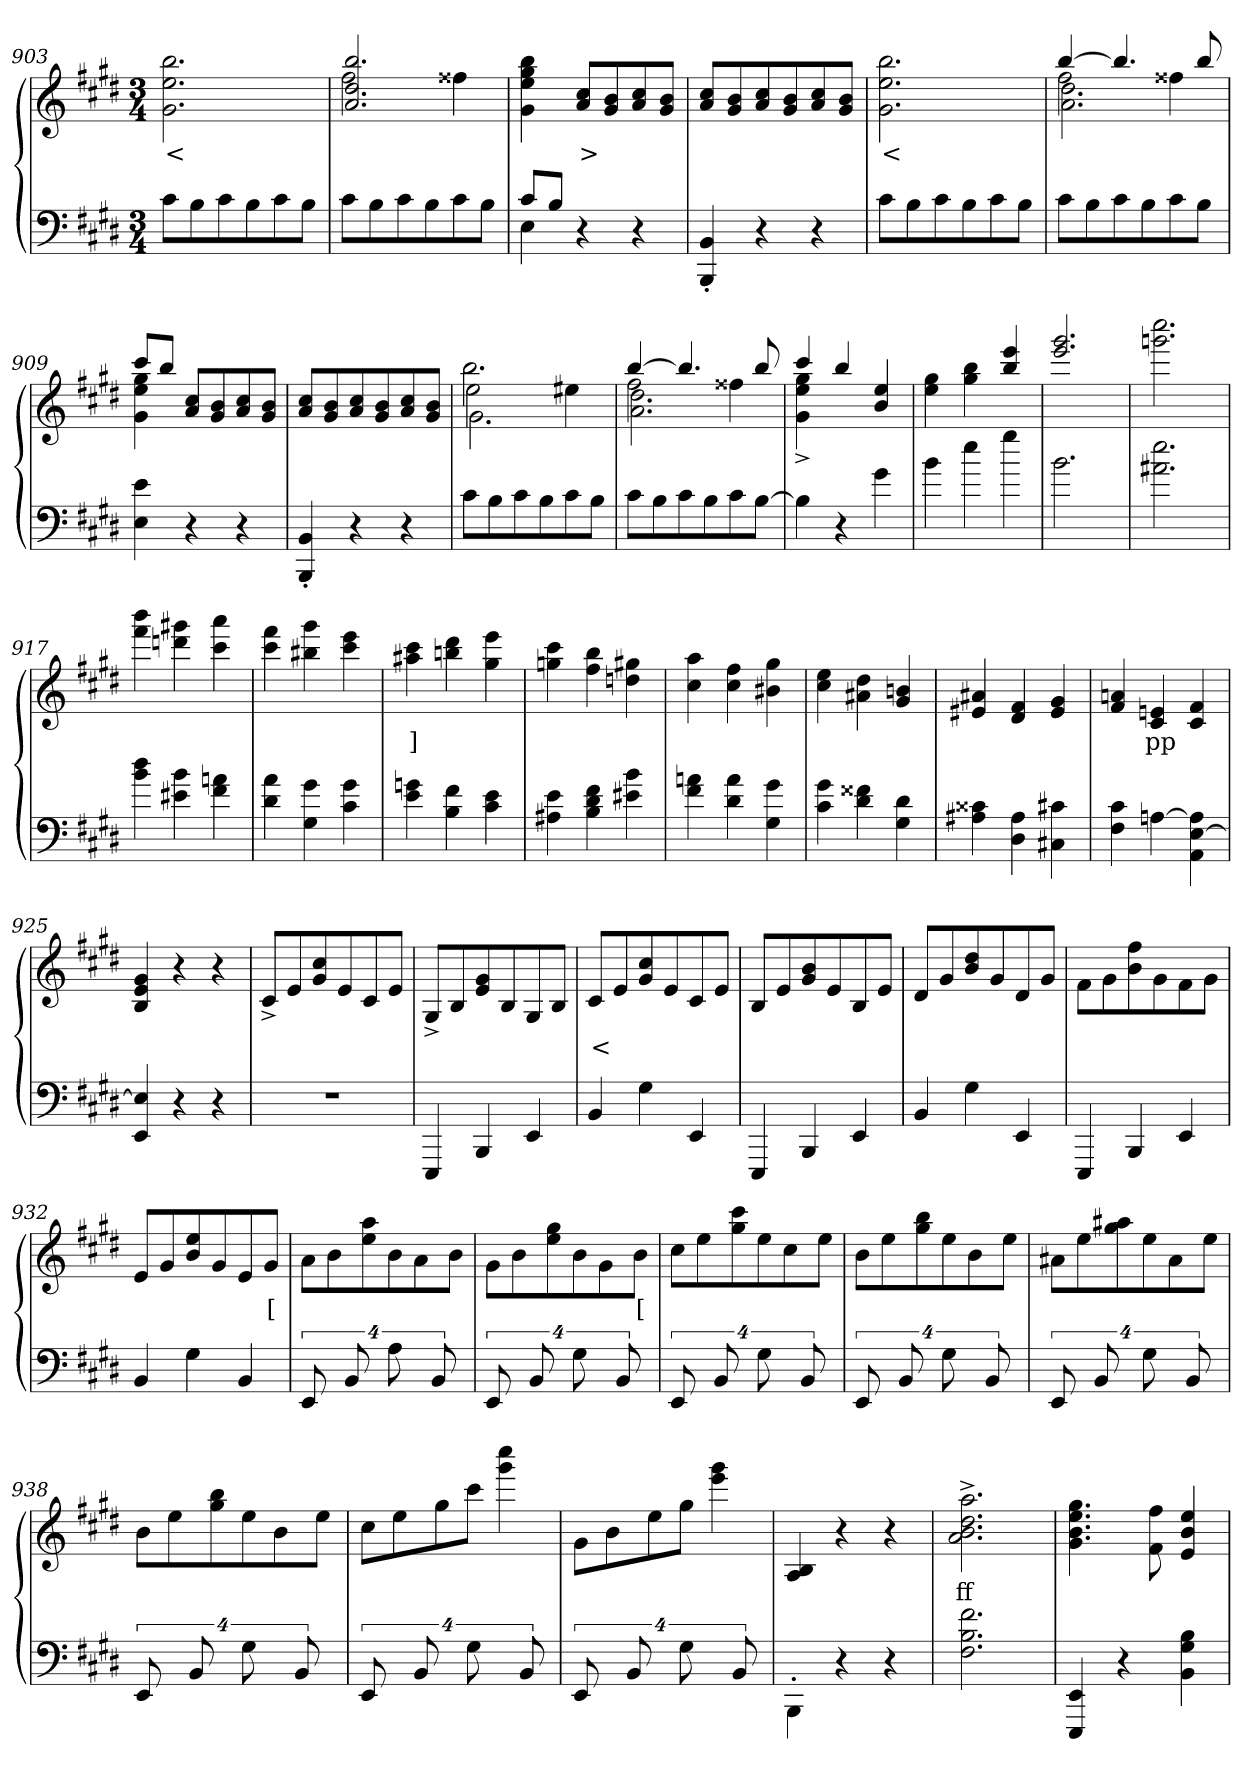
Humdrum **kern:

**kern	**kern	**text
*part2	*part1	*part1
*staff2	*staff1	*staff1
*clefF4	*clefG2	*
*k[f#c#g#d#]	*k[f#c#g#d#]	*
*M3/4	*M3/4	*
=903	=903	=903
8c#L	2.bb 2.ee 2.g#	<
8B	.	.
8c#	.	.
8B	.	.
8c#	.	.
8BJ	.	.
=904	=904	=904
*	*^	*
8c#L	2ff#\	2.bb/ 2.dd#/ 2.a/	.
8B	.	.	.
8c#	.	.	.
8B	.	.	.
8c#	4ff##X\	.	.
8BJ	.	.	.
*	*v	*v	*
=905	=905	=905
*^	*	*
8c#L	4E	4bb 4gg# 4ee 4g#	.
8BJ	.	.	.
2ryy	4r	8cc# 8aL	>
.	.	8b 8g#	.
.	4r	8cc# 8a	.
.	.	8b 8g#J	.
*v	*v	*	*
=906	=906	=906
4BB'> 4BBB'>	8cc# 8aL	.
.	8b 8g#	.
4r	8cc# 8a	.
.	8b 8g#	.
4r	8cc# 8a	.
.	8b 8g#J	.
=907	=907	=907
8c#L	2.bb 2.ee 2.g#	<
8B	.	.
8c#	.	.
8B	.	.
8c#	.	.
8BJ	.	.
=908	=908	=908
*	*^	*
*	*	*^	*
8c#L	[4bb	2ff#	2.dd#\ 2.a	.
8B	.	.	.	.
8c#	4.bb]	.	.	.
8B	.	.	.	.
8c#	.	4ff##X	.	.
8BJ	8bb	.	.	.
*	*	*v	*v	*
=909	=909	=909	=909
4e 4E	8ccc#L	4gg# 4ee 4g#	.
.	8bbJ	.	.
4r	8cc# 8aL	2ryy	.
.	8b 8g#	.	.
4r	8cc# 8a	.	.
.	8b 8g#J	.	.
*	*v	*v	*
=910	=910	=910
4BB'> 4BBB'>	8cc# 8aL	.
.	8b 8g#	.
4r	8cc# 8a	.
.	8b 8g#	.
4r	8cc# 8a	.
.	8b 8g#J	.
=911	=911	=911
*	*^	*
*	*	*^	*
8c#L	2.bb\	2ee	2.g#\	.
8B	.	.	.	.
8c#	.	.	.	.
8B	.	.	.	.
8c#	.	4ee#X	.	.
8BJ	.	.	.	.
=912	=912	=912	=912	=912
8c#L	[4bb	2ff#	2.dd#\ 2.a	.
8B	.	.	.	.
8c#	4.bb]	.	.	.
8B	.	.	.	.
8c#	.	4ff##X	.	.
[8BJ	8bb	.	.	.
*	*	*v	*v	*
=913	=913	=913	=913
4B]	4ccc#	4gg#^> 4ee^> 4g#^>	.
4r	4bb/	2ryy	.
4g#	4ee/ 4b	.	.
*	*v	*v	*
=914	=914	=914
4b	4gg# 4ee	.
4ee	4bb 4gg#	.
4gg#\	4eee/ 4bb	.
=915	=915	=915
2.b\	2.eee/ 2.ggg#/	.
=916	=916	=916
2.ee 2.a#X	2.cccc# 2.gggn	.
=917	=917	=917
4b 4dd#	4bbb 4fff#	.
4b\ 4e#X\	4ggg#X 4dddn	.
4an 4f#	4aaa 4ccc#	.
=918	=918	=918
4a 4d#	4fff# 4ccc#	.
4G# 4g#	4ggg# 4bb#X	.
4g# 4c#	4eee 4ccc#	.
=919	=919	=919
4gn 4e	4ccc# 4aa#X	]
4f# 4B	4ddd# 4bbn	.
4e 4c#	4eee 4gg#	.
=920	=920	=920
4e 4A#X	4ccc# 4ggn	.
4f# 4d# 4B	4bb 4ff#	.
4b 4e#X	4gg#X 4ddn	.
=921	=921	=921
4an 4f#	4aa 4cc#	.
4a 4d#	4ff# 4cc#	.
4g# 4G#	4gg# 4b#X	.
=922	=922	=922
4g# 4c#	4ee 4cc#	.
4f##X 4d#	4dd# 4a#X	.
4d# 4G#	4bn 4g#	.
=923	=923	=923
4c##X 4A#X	4a#X 4e#X	.
4A# 4D#	4f# 4d#	.
4c#X 4C#X	4g# 4e#	.
=924	=924	=924
4c# 4F#	4an 4f#	.
[4An	4en 4c#	pp
4A] [4E\ 4AA	4f# 4c#	.
=925	=925	=925
4E] 4EE	4g#/ 4e 4B	.
4r	4r	.
4r	4r	.
=926	=926	=926
2.r	8c#^>L	.
.	8e	.
.	8cc# 8g#	.
.	8e	.
.	8c#	.
.	8eJ	.
=927	=927	=927
4EEE/	8G#^>L	.
.	8B	.
4BBB/	8g# 8e	.
.	8B	.
4EE/	8G#	.
.	8BJ	.
=928	=928	=928
4BB/	8c#L	<
.	8e	.
4G#\	8cc# 8g#	.
.	8e	.
4EE/	8c#	.
.	8eJ	.
=929	=929	=929
4EEE/	8BL	.
.	8e	.
4BBB/	8b 8g#	.
.	8e	.
4EE/	8B	.
.	8eJ	.
=930	=930	=930
4BB/	8d#L	.
.	8g#	.
4G#\	8dd# 8b	.
.	8g#	.
4EE/	8d#	.
.	8g#J	.
=931	=931	=931
4EEE	8f#L	.
.	8g#	.
4BBB	8ff# 8b	.
.	8g#	.
4EE	8f#	.
.	8g#J	.
=932	=932	=932
4BB/	8eL	.
.	8g#	.
4G#	8ee 8b	.
.	8g#	.
4BB/	8e	.
.	8g#J	[
=933	=933	=933
16%3EE	8aL	.
.	8b	.
16%3BB	.	.
.	8aa 8ee	.
16%3A\	8b	.
.	8a	.
16%3BB	.	.
.	8bJ	.
=934	=934	=934
16%3EE	8g#L	.
.	8b	.
16%3BB	.	.
.	8gg# 8ee	.
16%3G#\	8b	.
.	8g#	.
16%3BB	.	.
.	8bJ	[
=935	=935	=935
16%3EE	8cc#L	.
.	8ee	.
16%3BB	.	.
.	8ccc# 8gg#	.
16%3G#\	8ee	.
.	8cc#	.
16%3BB	.	.
.	8eeJ	.
=936	=936	=936
16%3EE	8bL	.
.	8ee	.
16%3BB	.	.
.	8bb 8gg#	.
16%3G#\	8ee	.
.	8b	.
16%3BB	.	.
.	8eeJ	.
=937	=937	=937
16%3EE	8a#XL	.
.	8ee	.
16%3BB	.	.
.	8aa# 8gg#	.
16%3G#\	8ee	.
.	8a#	.
16%3BB	.	.
.	8eeJ	.
=938	=938	=938
16%3EE	8bL	.
.	8ee	.
16%3BB	.	.
.	8bb 8gg#	.
16%3G#\	8ee	.
.	8b	.
16%3BB	.	.
.	8eeJ	.
=939	=939	=939
16%3EE	8cc#L	.
.	8ee	.
16%3BB	.	.
.	8gg#	.
16%3G#\	8ccc#J	.
.	4cccc# 4ggg#	.
16%3BB	.	.
=940	=940	=940
16%3EE	8g#L	.
.	8b	.
16%3BB	.	.
.	8ee	.
16%3G#\	8gg#J	.
.	4ggg# 4eee	.
16%3BB	.	.
=941	=941	=941
4BBB'>\	4B/ 4A/	.
4r	4r	.
4r	4r	.
=942	=942	=942
2.f# 2.B 2.F#	2.aa^> 2.dd#^> 2.b^> 2.a^>	ff
=943	=943	=943
4EE 4EEE	4.gg# 4.ee 4.b 4.g#	.
4r	.	.
.	8ff# 8f#	.
4B 4G# 4BB	4ee/ 4b/ 4e/	.
=	=	=
*-	*-	*-
